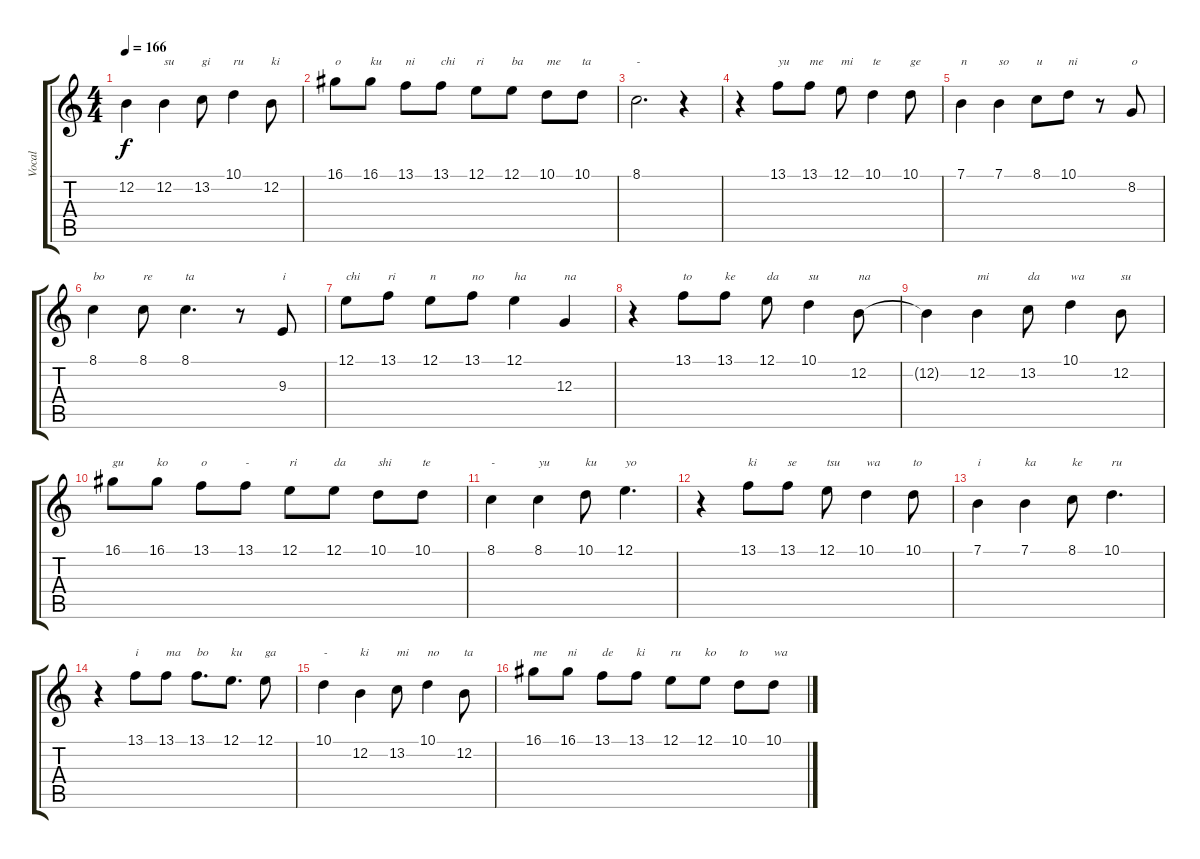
\track ("Vocal" "Vocal") {instrument flute}
\staff {score tabs}
\tuning (E4 B3 G3 D3 A2 E2) {hide}
\ts (4 4)
\tempo 166
\clef g2
\ks c
12.2{t}.4{dy f} 12.2.4{txt "su"} 13.2.8{txt "gi"} 10.1.4{txt "ru"} 12.2.8{txt "ki"} |
16.1.8{txt "o"} 16.1.8{txt "ku"} 13.1.8{txt "ni"} 13.1.8{txt "chi"} 12.1.8{txt "ri"} 12.1.8{txt "ba"} 10.1.8{txt "me"} 10.1.8{txt "ta"} |
8.1.2{d txt "-"} r.4 |
r.4 13.1.8{txt "yu"} 13.1.8{txt "me"} 12.1.8{txt "mi"} 10.1.4{txt "te"} 10.1.8{txt "ge"} |
7.1.4{txt "n"} 7.1.4{txt "so"} 8.1.8{txt "u"} 10.1.8{txt "ni"} r.8 8.2.8{txt "o"} |
8.1.4{txt "bo"} 8.1.8{txt "re"} 8.1.4{d txt "ta"} r.8 9.3.8{txt "i"} |
12.1.8{txt "chi"} 13.1.8{txt "ri"} 12.1.8{txt "n"} 13.1.8{txt "no"} 12.1.4{txt "ha"} 12.3.4{txt "na"} |
r.4 13.1.8{txt "to"} 13.1.8{txt "ke"} 12.1.8{txt "da"} 10.1.4{txt "su"} 12.2.8{txt "na"} |
12.2{t}.4 12.2.4{txt "mi"} 13.2.8{txt "da"} 10.1.4{txt "wa"} 12.2.8{txt "su"} |
16.1.8{txt "gu"} 16.1.8{txt "ko"} 13.1.8{txt "o"} 13.1.8{txt "-"} 12.1.8{txt "ri"} 12.1.8{txt "da"} 10.1.8{txt "shi"} 10.1.8{txt "te"} |
8.1.4{txt "-"} 8.1.4{txt "yu"} 10.1.8{txt "ku"} 12.1.4{d txt "yo"} |
r.4 13.1.8{txt "ki"} 13.1.8{txt "se"} 12.1.8{txt "tsu"} 10.1.4{txt "wa"} 10.1.8{txt "to"} |
7.1.4{txt "i"} 7.1.4{txt "ka"} 8.1.8{txt "ke"} 10.1.4{d txt "ru"} |
r.4 13.1.8{txt "i"} 13.1.8{txt "ma"} 13.1.8{d txt "bo"} 12.1.8{d txt "ku"} 12.1.8{txt "ga"} |
10.1.4{txt "-"} 12.2.4{txt "ki"} 13.2.8{txt "mi"} 10.1.4{txt "no"} 12.2.8{txt "ta"} |
16.1.8{txt "me"} 16.1.8{txt "ni"} 13.1.8{txt "de"} 13.1.8{txt "ki"} 12.1.8{txt "ru"} 12.1.8{txt "ko"} 10.1.8{txt "to"} 10.1.8{txt "wa"}
